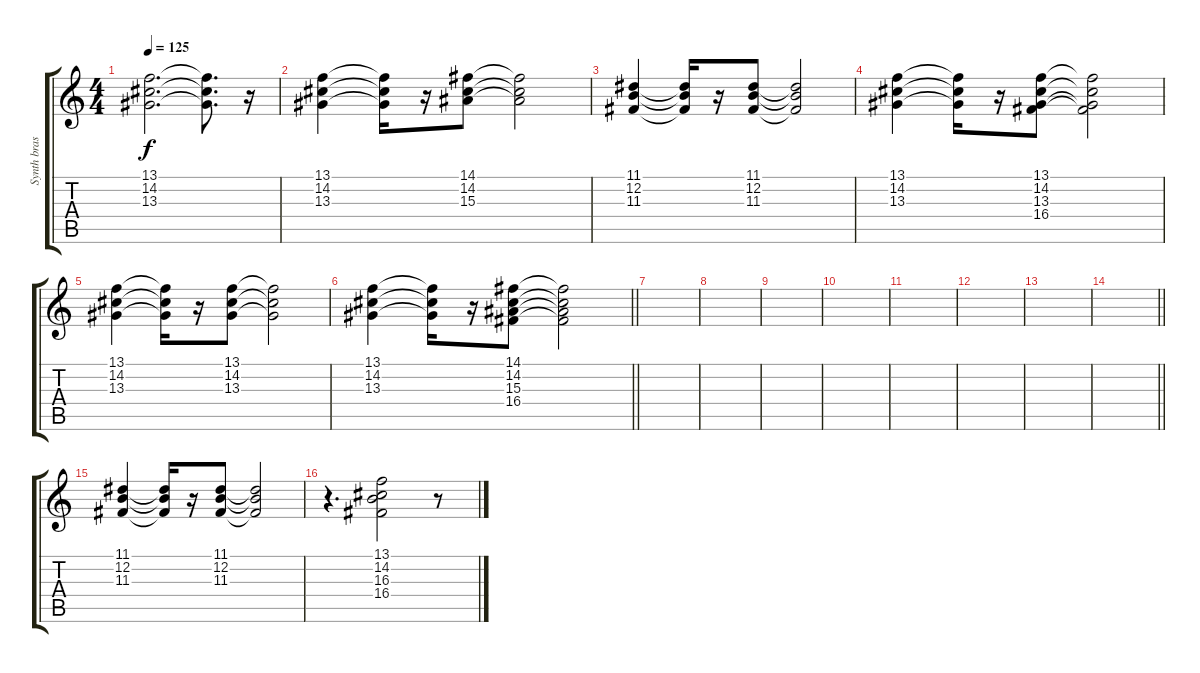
\track ("Synth brass 1" "Synth bras") {instrument synthbrass1}
\staff {score tabs}
\tuning (E4 B3 G3 D3 A2 E2) {hide}
\ts (4 4)
\tempo 125
\clef g2
\ks c
(13.1 14.2 13.3).2{d dy f} (13.1{t} 14.2{t} 13.3{t}).8{d} r.16 |
(13.1 14.2 13.3).4 (13.1{t} 14.2{t} 13.3{t}).16 r.16 (14.1 14.2 15.3).8 (14.1{t} 14.2{t} 15.3{t}).2 |
(11.1 12.2 11.3).4 (11.1{t} 12.2{t} 11.3{t}).16 r.16 (11.1 12.2 11.3).8 (11.1{t} 12.2{t} 11.3{t}).2 |
(13.1 14.2 13.3).4 (13.1{t} 14.2{t} 13.3{t}).16 r.16 (13.1 14.2 13.3 16.4).8 (13.1{t} 14.2{t} 13.3{t} 16.4{t}).2 |
(13.1 14.2 13.3).4 (13.1{t} 14.2{t} 13.3{t}).16 r.16 (13.1 14.2 13.3).8 (13.1{t} 14.2{t} 13.3{t}).2 |
\barLineRight lightlight
(13.1 14.2 13.3).4 (13.1{t} 14.2{t} 13.3{t}).16 r.16 (14.1 14.2 15.3 16.4).8 (14.1{t} 14.2{t} 15.3{t} 16.4{t}).2 |
|
|
|
|
|
|
|
\barLineRight lightlight
|
(11.1 12.2 11.3).4 (11.1{t} 12.2{t} 11.3{t}).16 r.16 (11.1 12.2 11.3).8 (11.1{t} 12.2{t} 11.3{t}).2 |
r.4{d} (13.1 14.2 16.3 16.4).2 r.8
